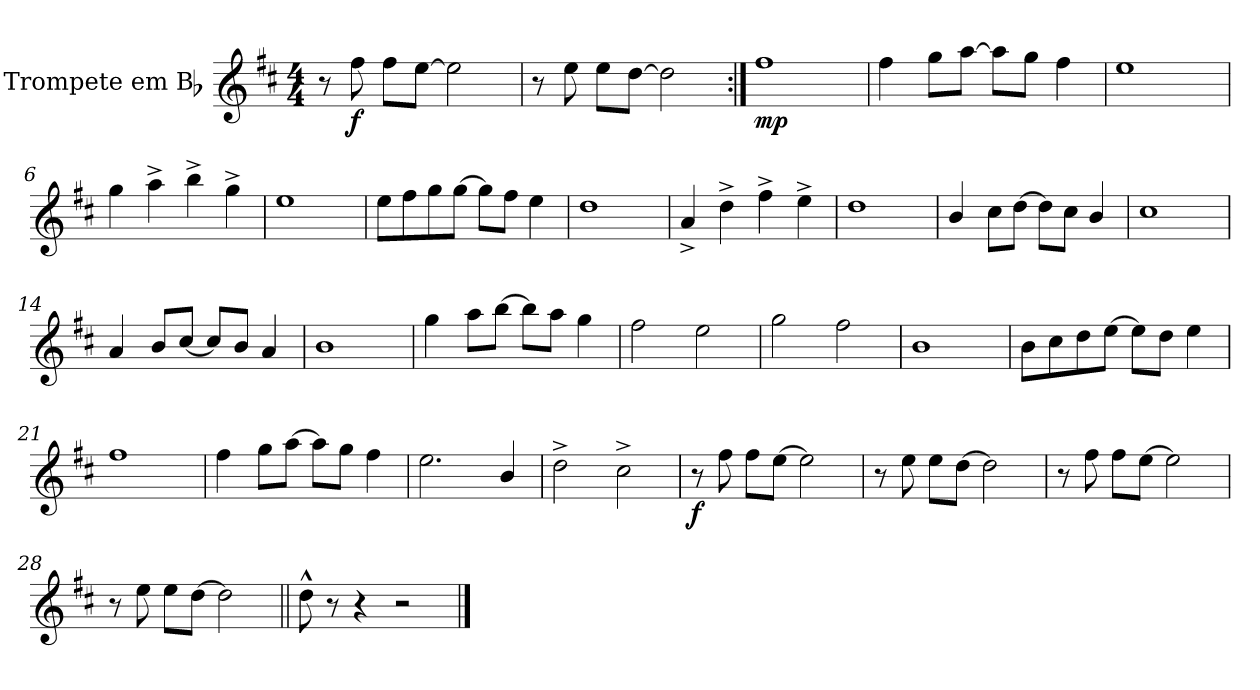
**kern	**dynam
*part1	*part1
*staff1	*staff1
*I"Trompete em Bb	*
*I'Tpt. em Bb	*
*clefG2	*
*ITrd1c2	*
*k[]	*
*M4/4	*
=1	=1
8r	.
!	!LO:DY:b
8ee\	f
8ee\L	.
[8dd\J	.
2dd\]	.
=2	=2
8r	.
8dd\	.
8dd\L	.
[8cc\J	.
2cc\]	.
=3:|!	=3:|!
!	!LO:DY:b
1ee	mp
=4	=4
4ee\	.
8ff\L	.
[8gg\J	.
8gg\L]	.
8ff\J	.
4ee\	.
=5	=5
1dd	.
=6	=6
4ff\	.
4gg^\	.
4aa^\	.
4ff^\	.
!!LO:LB:g=z
=7	=7
1dd	.
=8	=8
8dd\L	.
8ee\	.
8ff\	.
[8ff\J	.
8ff\L]	.
8ee\J	.
4dd\	.
=9	=9
1cc	.
=10	=10
4g^/	.
4cc^\	.
4ee^\	.
4dd^\	.
=11	=11
1cc	.
=12	=12
4a/	.
8b\L	.
[8cc\J	.
8cc\L]	.
8b\J	.
4a/	.
=13	=13
1b	.
!!LO:LB:g=z
=14	=14
4g/	.
8a/L	.
[8b/J	.
8b/L]	.
8a/J	.
4g/	.
=15	=15
1a	.
=16	=16
4ff\	.
8gg\L	.
[8aa\J	.
8aa\L]	.
8gg\J	.
4ff\	.
=17	=17
2ee\	.
2dd\	.
=18	=18
2ff\	.
2ee\	.
=19	=19
1a	.
=20	=20
8a\L	.
8b\	.
8cc\	.
[8dd\J	.
8dd\L]	.
8cc\J	.
4dd\	.
!!LO:LB:g=z
=21	=21
1ee	.
=22	=22
4ee\	.
8ff\L	.
[8gg\J	.
8gg\L]	.
8ff\J	.
4ee\	.
=23	=23
2.dd\	.
4a/	.
=24	=24
2cc^\	.
2b^\	.
=25	=25
!	!LO:DY:b
8r	f
8ee\	.
8ee\L	.
[8dd\J	.
2dd\]	.
=26	=26
8r	.
8dd\	.
8dd\L	.
[8cc\J	.
2cc\]	.
=27	=27
8r	.
8ee\	.
8ee\L	.
[8dd\J	.
2dd\]	.
!!LO:LB:g=z
=28	=28
8r	.
8dd\	.
8dd\L	.
[8cc\J	.
2cc\]	.
=29||	=29||
8cc^^\	.
8r	.
4r	.
2r	.
==	==
*-	*-
